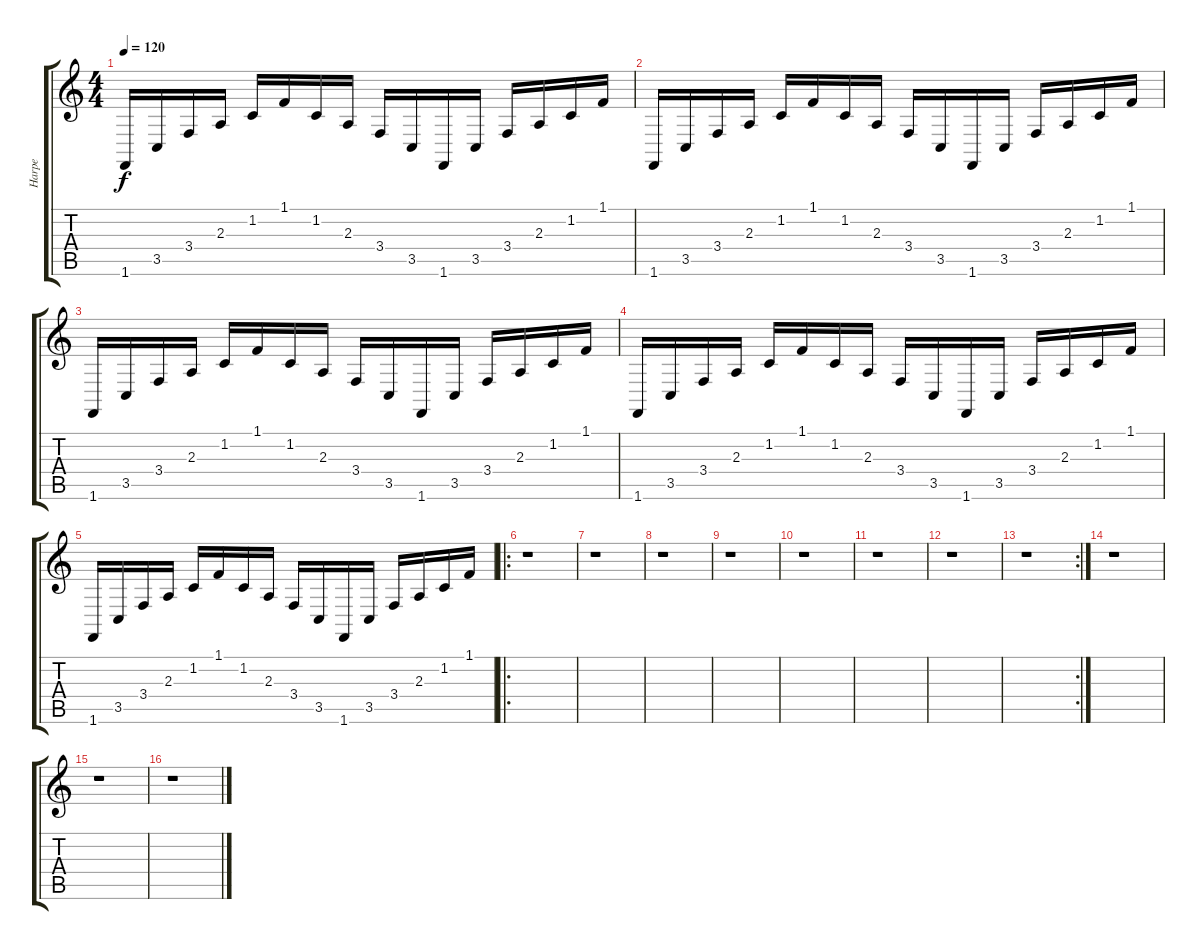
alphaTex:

\track ("Harpe" "Harpe") {instrument orchestralharp}
\staff {score tabs}
\tuning (E4 B3 G3 D3 A2 E2) {hide}
\ts (4 4)
\tempo 120
\clef g2
\ks c
1.6.16{dy f} 3.5.16 3.4.16 2.3.16 1.2.16 1.1.16 1.2.16 2.3.16 3.4.16 3.5.16 1.6.16 3.5.16 3.4.16 2.3.16 1.2.16 1.1.16 |
1.6.16 3.5.16 3.4.16 2.3.16 1.2.16 1.1.16 1.2.16 2.3.16 3.4.16 3.5.16 1.6.16 3.5.16 3.4.16 2.3.16 1.2.16 1.1.16 |
1.6.16 3.5.16 3.4.16 2.3.16 1.2.16 1.1.16 1.2.16 2.3.16 3.4.16 3.5.16 1.6.16 3.5.16 3.4.16 2.3.16 1.2.16 1.1.16 |
1.6.16 3.5.16 3.4.16 2.3.16 1.2.16 1.1.16 1.2.16 2.3.16 3.4.16 3.5.16 1.6.16 3.5.16 3.4.16 2.3.16 1.2.16 1.1.16 |
1.6.16 3.5.16 3.4.16 2.3.16 1.2.16 1.1.16 1.2.16 2.3.16 3.4.16 3.5.16 1.6.16 3.5.16 3.4.16 2.3.16 1.2.16 1.1.16 |
\ro
r.1 |
r.1 |
r.1 |
r.1 |
r.1 |
r.1 |
r.1 |
\rc 2
r.1 |
r.1 |
r.1 |
r.1
